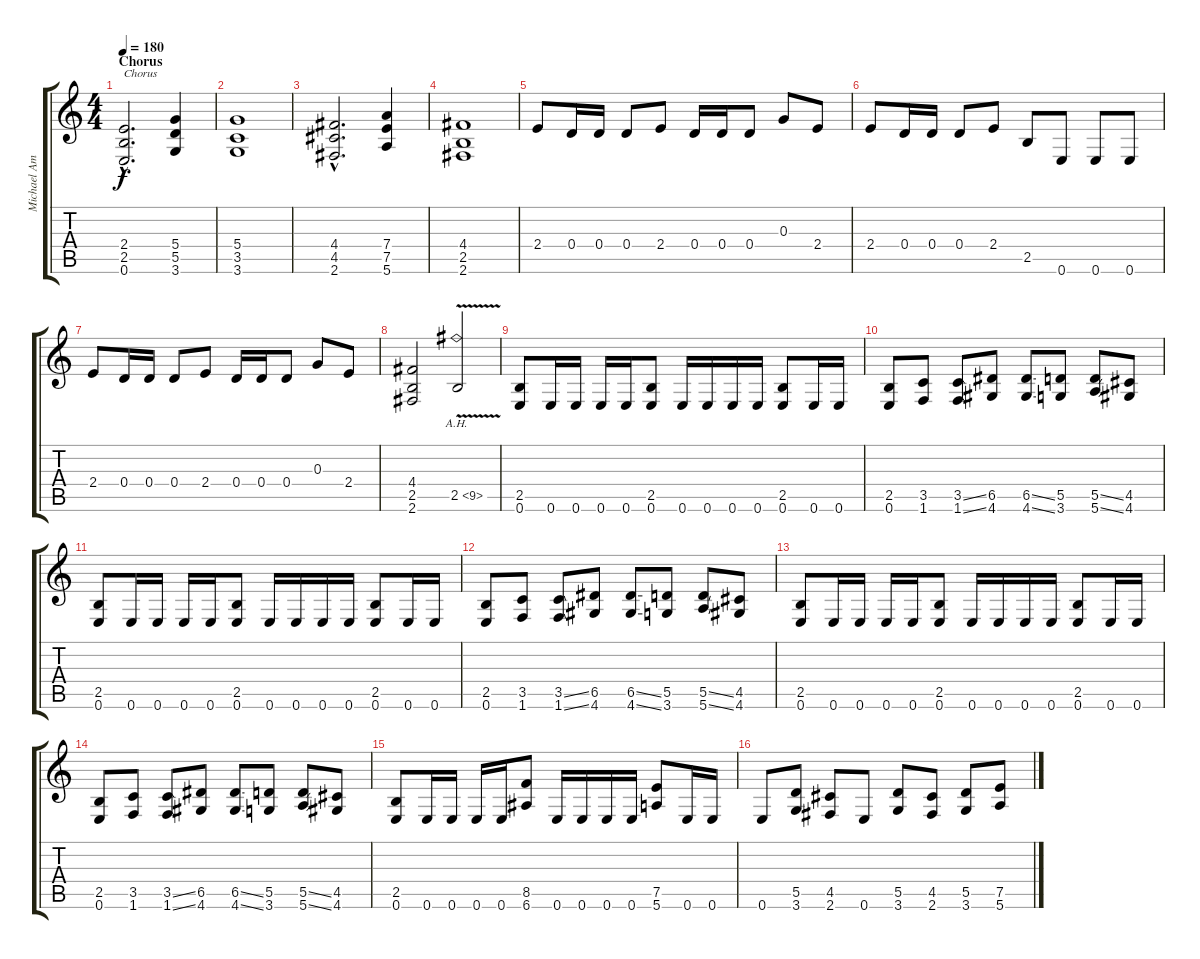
\track ("Michael Amott" "Michael Am") {instrument distortionguitar}
\staff {score tabs}
\tuning (E4 B3 G3 D3 A2 E2) {hide}
\ts (4 4)
\section ("" "Chorus")
\tempo 180
\clef g2
\ks c
(2.4{hac} 2.5{hac} 0.6{hac}).2{d txt "Chorus" dy f} (5.4 5.5 3.6).4 |
(5.4 3.5 3.6).1 |
(4.4{hac} 4.5{hac} 2.6{hac}).2{d} (7.4 7.5 5.6).4 |
(4.4 2.5 2.6).1 |
2.4.8 0.4.16 0.4.16 0.4.8 2.4.8 0.4.16 0.4.16 0.4.8 0.3.8 2.4.8 |
2.4.8 0.4.16 0.4.16 0.4.8 2.4.8 2.5.8 0.6.8 0.6.8 0.6.8 |
2.4.8 0.4.16 0.4.16 0.4.8 2.4.8 0.4.16 0.4.16 0.4.8 0.3.8 2.4.8 |
(4.4 2.5 2.6).2 2.5{ah 7 v}.2 |
(2.5 0.6).8 0.6.16 0.6.16 0.6.16 0.6.16 (2.5 0.6).8 0.6.16 0.6.16 0.6.16 0.6.16 (2.5 0.6).8 0.6.16 0.6.16 |
(2.5 0.6).8 (3.5 1.6).8 (3.5{ss} 1.6{ss}).8 (6.5 4.6).8 (6.5{ss} 4.6{ss}).8 (5.5 3.6).8 (5.5{ss} 5.6{ss}).8 (4.5 4.6).8 |
(2.5 0.6).8 0.6.16 0.6.16 0.6.16 0.6.16 (2.5 0.6).8 0.6.16 0.6.16 0.6.16 0.6.16 (2.5 0.6).8 0.6.16 0.6.16 |
(2.5 0.6).8 (3.5 1.6).8 (3.5{ss} 1.6{ss}).8 (6.5 4.6).8 (6.5{ss} 4.6{ss}).8 (5.5 3.6).8 (5.5{ss} 5.6{ss}).8 (4.5 4.6).8 |
(2.5 0.6).8 0.6.16 0.6.16 0.6.16 0.6.16 (2.5 0.6).8 0.6.16 0.6.16 0.6.16 0.6.16 (2.5 0.6).8 0.6.16 0.6.16 |
(2.5 0.6).8 (3.5 1.6).8 (3.5{ss} 1.6{ss}).8 (6.5 4.6).8 (6.5{ss} 4.6{ss}).8 (5.5 3.6).8 (5.5{ss} 5.6{ss}).8 (4.5 4.6).8 |
(2.5 0.6).8 0.6.16 0.6.16 0.6.16 0.6.16 (8.5 6.6).8 0.6.16 0.6.16 0.6.16 0.6.16 (7.5 5.6).8 0.6.16 0.6.16 |
0.6.8 (5.5 3.6).8 (4.5 2.6).8 0.6.8 (5.5 3.6).8 (4.5 2.6).8 (5.5 3.6).8 (7.5 5.6).8
